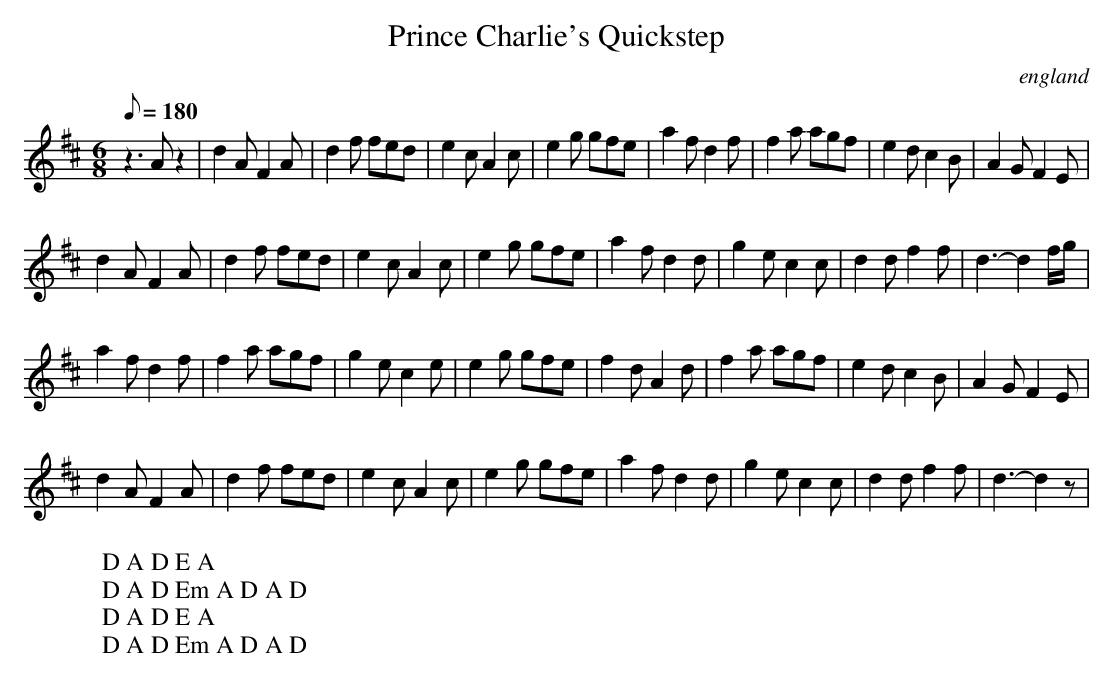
X:1
T:Prince Charlie's Quickstep
O:england
M:6/8
L:1/8
Q:180
K:D
z3 Az2|d2A F2A|d2f fed|e2c A2c|e2g gfe|a2f d2f|f2a agf|e2d c2B|A2G F2E|
W: D A D E A
d2A F2A|d2f fed|e2c A2c|e2g gfe|a2f d2d|g2e c2c|d2d f2f|d3- d2f/g/|
W: D A D Em A D A D
a2f d2f|f2a agf|g2e c2e|e2g gfe|f2d A2d|f2a agf|e2d c2B|A2G F2E|
W: D A D E A
d2A F2A|d2f fed|e2c A2c|e2g gfe|a2f d2d|g2e c2c|d2d f2f|d3- d2z|
W: D A D Em A D A D
